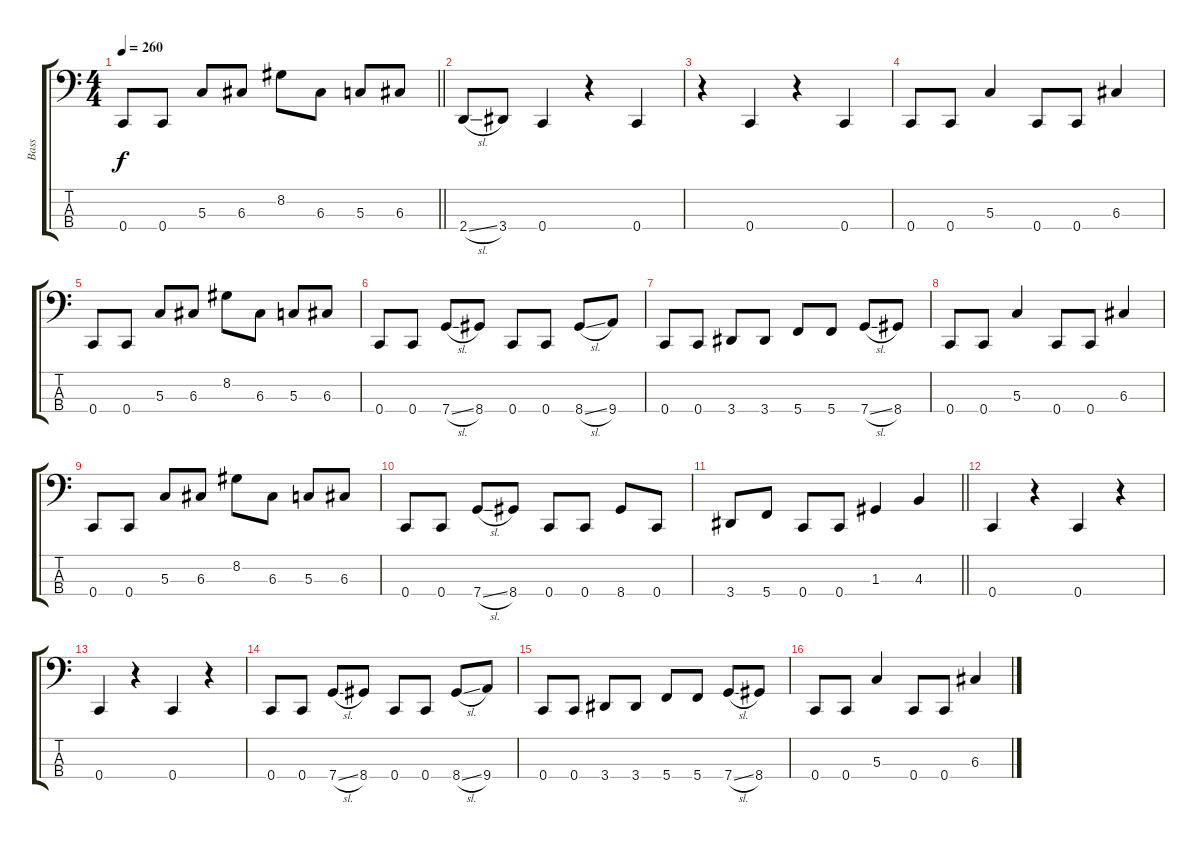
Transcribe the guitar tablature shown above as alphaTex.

\track ("Bass" "Bass") {instrument electricbassfinger}
\staff {score tabs}
\tuning (F2 C2 G1 C1) {hide}
\ts (4 4)
\tempo 260
\clef f4
\barLineRight lightlight
\ks c
0.4.8{dy f} 0.4.8 5.3.8 6.3.8 8.2.8 6.3.8 5.3.8 6.3.8 |
2.4{sl}.8 3.4.8 0.4.4 r.4 0.4.4 |
r.4 0.4.4 r.4 0.4.4 |
0.4.8 0.4.8 5.3.4 0.4.8 0.4.8 6.3.4 |
0.4.8 0.4.8 5.3.8 6.3.8 8.2.8 6.3.8 5.3.8 6.3.8 |
0.4.8 0.4.8 7.4{sl}.8 8.4.8 0.4.8 0.4.8 8.4{sl}.8 9.4.8 |
0.4.8 0.4.8 3.4.8 3.4.8 5.4.8 5.4.8 7.4{sl}.8 8.4.8 |
0.4.8 0.4.8 5.3.4 0.4.8 0.4.8 6.3.4 |
0.4.8 0.4.8 5.3.8 6.3.8 8.2.8 6.3.8 5.3.8 6.3.8 |
0.4.8 0.4.8 7.4{sl}.8 8.4.8 0.4.8 0.4.8 8.4.8 0.4.8 |
\barLineRight lightlight
3.4.8 5.4.8 0.4.8 0.4.8 1.3.4 4.3.4 |
0.4.4 r.4 0.4.4 r.4 |
0.4.4 r.4 0.4.4 r.4 |
0.4.8 0.4.8 7.4{sl}.8 8.4.8 0.4.8 0.4.8 8.4{sl}.8 9.4.8 |
0.4.8 0.4.8 3.4.8 3.4.8 5.4.8 5.4.8 7.4{sl}.8 8.4.8 |
0.4.8 0.4.8 5.3.4 0.4.8 0.4.8 6.3.4
